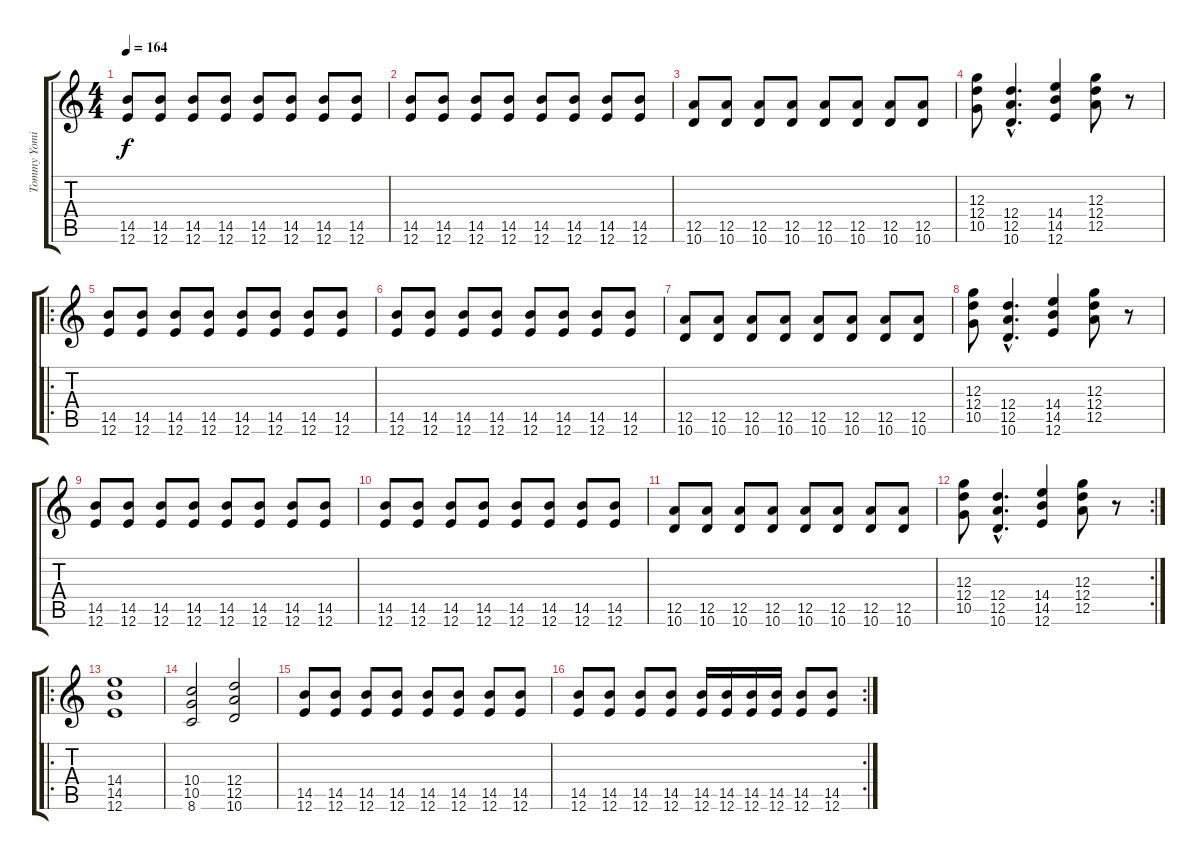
\track ("Tommy Yomi" "Tommy Yomi") {instrument distortionguitar}
\staff {score tabs}
\tuning (E4 B3 G3 D3 A2 E2) {hide}
\ts (4 4)
\tempo 164
\clef g2
\ks c
(14.5 12.6).8{dy f} (14.5 12.6).8 (14.5 12.6).8 (14.5 12.6).8 (14.5 12.6).8 (14.5 12.6).8 (14.5 12.6).8 (14.5 12.6).8 |
(14.5 12.6).8 (14.5 12.6).8 (14.5 12.6).8 (14.5 12.6).8 (14.5 12.6).8 (14.5 12.6).8 (14.5 12.6).8 (14.5 12.6).8 |
(12.5 10.6).8 (12.5 10.6).8 (12.5 10.6).8 (12.5 10.6).8 (12.5 10.6).8 (12.5 10.6).8 (12.5 10.6).8 (12.5 10.6).8 |
(12.3 12.4 10.5).8 (12.4{hac} 12.5{hac} 10.6{hac}).4{d} (14.4 14.5 12.6).4 (12.3 12.4 12.5).8 r.8 |
\ro
(14.5 12.6).8 (14.5 12.6).8 (14.5 12.6).8 (14.5 12.6).8 (14.5 12.6).8 (14.5 12.6).8 (14.5 12.6).8 (14.5 12.6).8 |
(14.5 12.6).8 (14.5 12.6).8 (14.5 12.6).8 (14.5 12.6).8 (14.5 12.6).8 (14.5 12.6).8 (14.5 12.6).8 (14.5 12.6).8 |
(12.5 10.6).8 (12.5 10.6).8 (12.5 10.6).8 (12.5 10.6).8 (12.5 10.6).8 (12.5 10.6).8 (12.5 10.6).8 (12.5 10.6).8 |
(12.3 12.4 10.5).8 (12.4{hac} 12.5{hac} 10.6{hac}).4{d} (14.4 14.5 12.6).4 (12.3 12.4 12.5).8 r.8 |
(14.5 12.6).8 (14.5 12.6).8 (14.5 12.6).8 (14.5 12.6).8 (14.5 12.6).8 (14.5 12.6).8 (14.5 12.6).8 (14.5 12.6).8 |
(14.5 12.6).8 (14.5 12.6).8 (14.5 12.6).8 (14.5 12.6).8 (14.5 12.6).8 (14.5 12.6).8 (14.5 12.6).8 (14.5 12.6).8 |
(12.5 10.6).8 (12.5 10.6).8 (12.5 10.6).8 (12.5 10.6).8 (12.5 10.6).8 (12.5 10.6).8 (12.5 10.6).8 (12.5 10.6).8 |
\rc 2
(12.3 12.4 10.5).8 (12.4{hac} 12.5{hac} 10.6{hac}).4{d} (14.4 14.5 12.6).4 (12.3 12.4 12.5).8 r.8 |
\ro
(14.4 14.5 12.6).1 |
(10.4 10.5 8.6).2 (12.4 12.5 10.6).2 |
(14.5 12.6).8 (14.5 12.6).8 (14.5 12.6).8 (14.5 12.6).8 (14.5 12.6).8 (14.5 12.6).8 (14.5 12.6).8 (14.5 12.6).8 |
\rc 2
(14.5 12.6).8 (14.5 12.6).8 (14.5 12.6).8 (14.5 12.6).8 (14.5 12.6).16 (14.5 12.6).16 (14.5 12.6).16 (14.5 12.6).16 (14.5 12.6).8 (14.5 12.6).8
